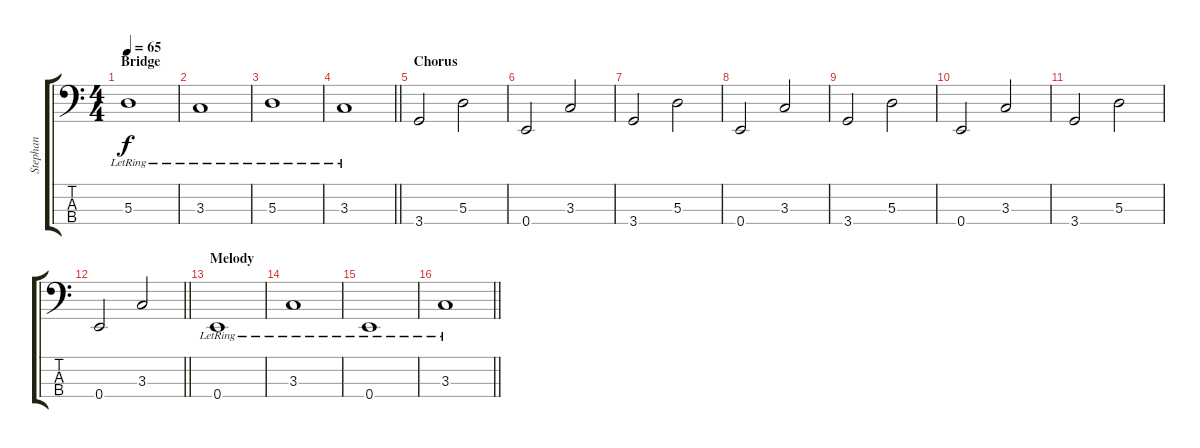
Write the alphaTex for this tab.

\track ("Stephan" "Stephan") {instrument electricbassfinger}
\staff {score tabs}
\tuning (G2 D2 A1 E1) {hide}
\ts (4 4)
\section ("" "Bridge")
\tempo 65
\clef f4
\ks c
5.3{lr}.1{dy f} |
3.3{lr}.1 |
5.3{lr}.1 |
\barLineRight lightlight
3.3{lr}.1 |
\section ("" "Chorus")
3.4.2 5.3.2 |
0.4.2 3.3.2 |
3.4.2 5.3.2 |
0.4.2 3.3.2 |
3.4.2 5.3.2 |
0.4.2 3.3.2 |
3.4.2 5.3.2 |
\barLineRight lightlight
0.4.2 3.3.2 |
\section ("" "Melody")
0.4{lr}.1 |
3.3{lr}.1 |
0.4{lr}.1 |
\barLineRight lightlight
3.3{lr}.1
